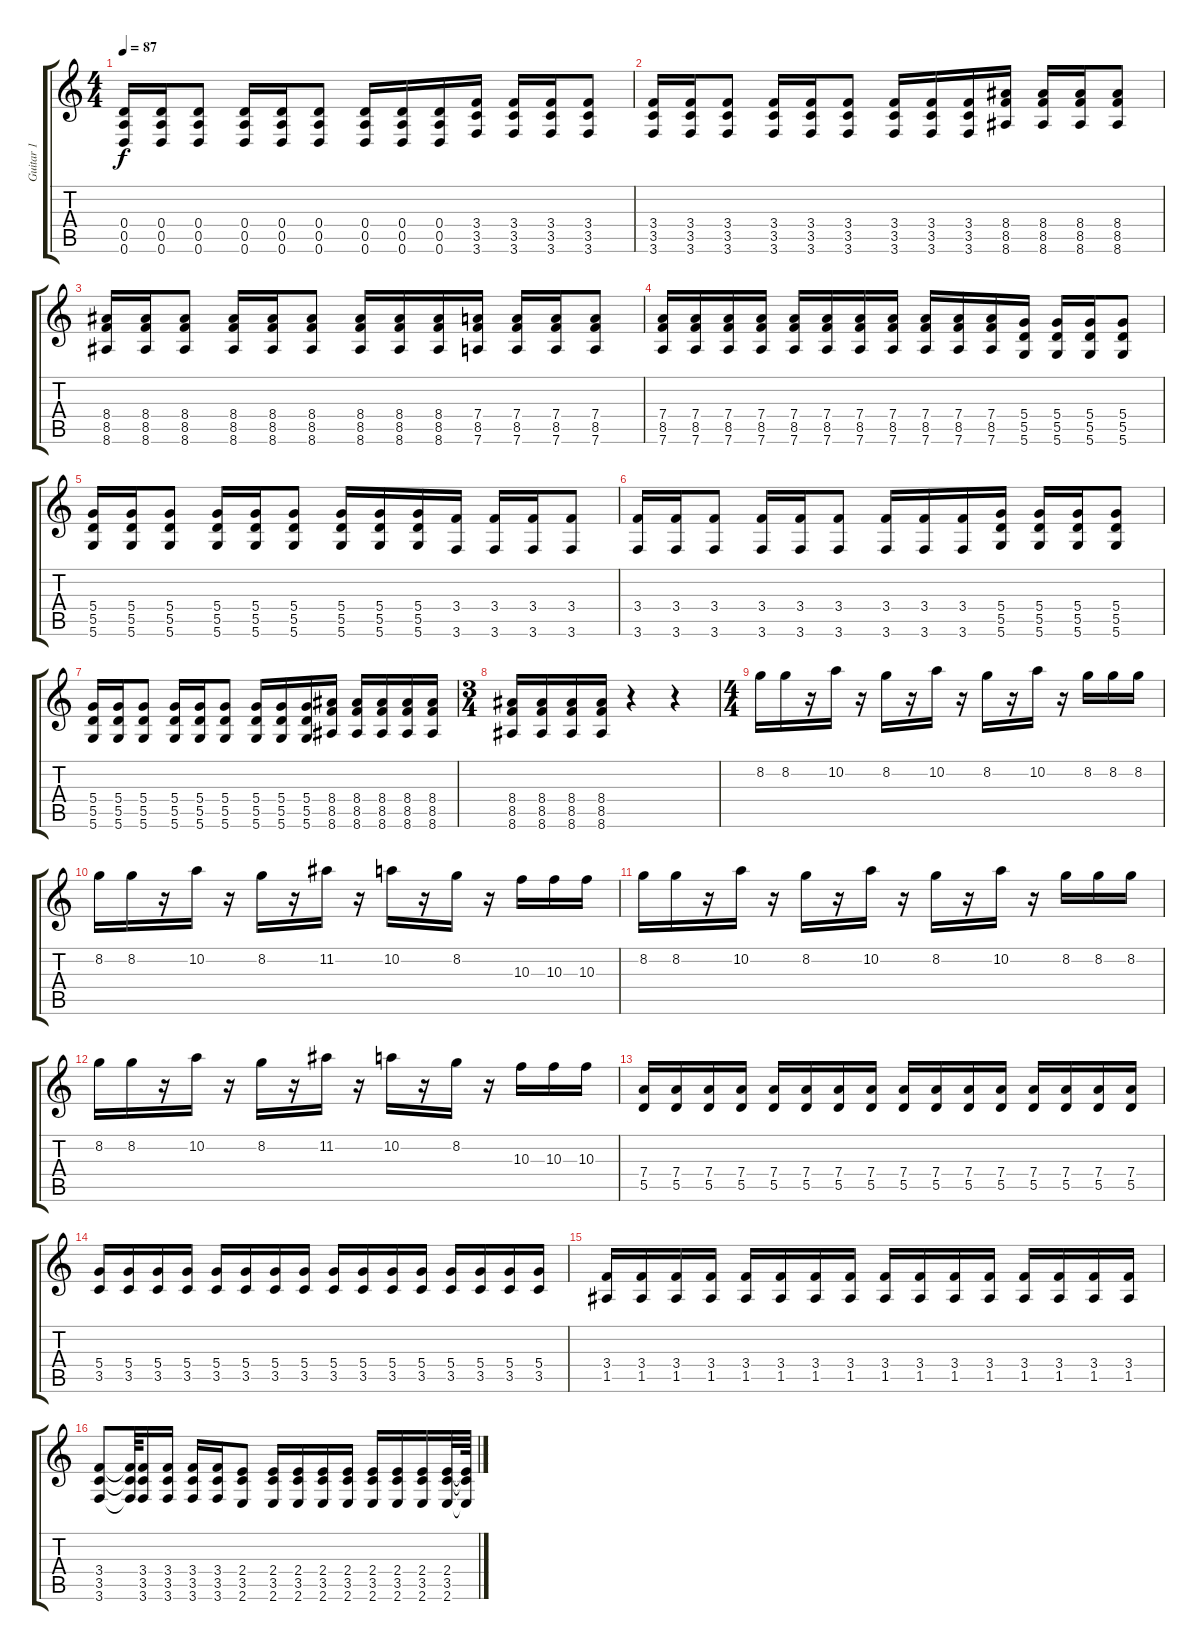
\track ("Guitar 1" "Guitar 1") {instrument overdrivenguitar}
\staff {score tabs}
\tuning (E4 B3 G3 D3 A2 D2) {hide}
\ts (4 4)
\tempo 87
\clef g2
\ks c
(0.4 0.5 0.6).16{dy f} (0.4 0.5 0.6).16 (0.4 0.5 0.6).8 (0.4 0.5 0.6).16 (0.4 0.5 0.6).16 (0.4 0.5 0.6).8 (0.4 0.5 0.6).16 (0.4 0.5 0.6).16 (0.4 0.5 0.6).16 (3.4 3.5 3.6).16 (3.4 3.5 3.6).16 (3.4 3.5 3.6).16 (3.4 3.5 3.6).8 |
(3.4 3.5 3.6).16 (3.4 3.5 3.6).16 (3.4 3.5 3.6).8 (3.4 3.5 3.6).16 (3.4 3.5 3.6).16 (3.4 3.5 3.6).8 (3.4 3.5 3.6).16 (3.4 3.5 3.6).16 (3.4 3.5 3.6).16 (8.4 8.5 8.6).16 (8.4 8.5 8.6).16 (8.4 8.5 8.6).16 (8.4 8.5 8.6).8 |
(8.4 8.5 8.6).16 (8.4 8.5 8.6).16 (8.4 8.5 8.6).8 (8.4 8.5 8.6).16 (8.4 8.5 8.6).16 (8.4 8.5 8.6).8 (8.4 8.5 8.6).16 (8.4 8.5 8.6).16 (8.4 8.5 8.6).16 (7.4 8.5 7.6).16 (7.4 8.5 7.6).16 (7.4 8.5 7.6).16 (7.4 8.5 7.6).8 |
(7.4 8.5 7.6).16 (7.4 8.5 7.6).16 (7.4 8.5 7.6).16 (7.4 8.5 7.6).16 (7.4 8.5 7.6).16 (7.4 8.5 7.6).16 (7.4 8.5 7.6).16 (7.4 8.5 7.6).16 (7.4 8.5 7.6).16 (7.4 8.5 7.6).16 (7.4 8.5 7.6).16 (5.4 5.5 5.6).16 (5.4 5.5 5.6).16 (5.4 5.5 5.6).16 (5.4 5.5 5.6).8 |
(5.4 5.5 5.6).16 (5.4 5.5 5.6).16 (5.4 5.5 5.6).8 (5.4 5.5 5.6).16 (5.4 5.5 5.6).16 (5.4 5.5 5.6).8 (5.4 5.5 5.6).16 (5.4 5.5 5.6).16 (5.4 5.5 5.6).16 (3.4 3.6).16 (3.4 3.6).16 (3.4 3.6).16 (3.4 3.6).8 |
(3.4 3.6).16 (3.4 3.6).16 (3.4 3.6).8 (3.4 3.6).16 (3.4 3.6).16 (3.4 3.6).8 (3.4 3.6).16 (3.4 3.6).16 (3.4 3.6).16 (5.4 5.5 5.6).16 (5.4 5.5 5.6).16 (5.4 5.5 5.6).16 (5.4 5.5 5.6).8 |
(5.4 5.5 5.6).16 (5.4 5.5 5.6).16 (5.4 5.5 5.6).8 (5.4 5.5 5.6).16 (5.4 5.5 5.6).16 (5.4 5.5 5.6).8 (5.4 5.5 5.6).16 (5.4 5.5 5.6).16 (5.4 5.5 5.6).16 (8.4 8.5 8.6).16 (8.4 8.5 8.6).16 (8.4 8.5 8.6).16 (8.4 8.5 8.6).16 (8.4 8.5 8.6).16 |
\ts (3 4)
(8.4 8.5 8.6).16 (8.4 8.5 8.6).16 (8.4 8.5 8.6).16 (8.4 8.5 8.6).16 r.4 r.4 |
\ts (4 4)
8.2.16 8.2.16 r.16 10.2.16 r.16 8.2.16 r.16 10.2.16 r.16 8.2.16 r.16 10.2.16 r.16 8.2.16 8.2.16 8.2.16 |
8.2.16 8.2.16 r.16 10.2.16 r.16 8.2.16 r.16 11.2.16 r.16 10.2.16 r.16 8.2.16 r.16 10.3.16 10.3.16 10.3.16 |
8.2.16 8.2.16 r.16 10.2.16 r.16 8.2.16 r.16 10.2.16 r.16 8.2.16 r.16 10.2.16 r.16 8.2.16 8.2.16 8.2.16 |
8.2.16 8.2.16 r.16 10.2.16 r.16 8.2.16 r.16 11.2.16 r.16 10.2.16 r.16 8.2.16 r.16 10.3.16 10.3.16 10.3.16 |
(7.4 5.5).16{volume 12} (7.4 5.5).16 (7.4 5.5).16 (7.4 5.5).16 (7.4 5.5).16 (7.4 5.5).16 (7.4 5.5).16 (7.4 5.5).16 (7.4 5.5).16 (7.4 5.5).16 (7.4 5.5).16 (7.4 5.5).16 (7.4 5.5).16 (7.4 5.5).16 (7.4 5.5).16 (7.4 5.5).16 |
(5.4 3.5).16 (5.4 3.5).16 (5.4 3.5).16 (5.4 3.5).16 (5.4 3.5).16 (5.4 3.5).16 (5.4 3.5).16 (5.4 3.5).16 (5.4 3.5).16 (5.4 3.5).16 (5.4 3.5).16 (5.4 3.5).16 (5.4 3.5).16 (5.4 3.5).16 (5.4 3.5).16 (5.4 3.5).16 |
(3.4 1.5).16 (3.4 1.5).16 (3.4 1.5).16 (3.4 1.5).16 (3.4 1.5).16 (3.4 1.5).16 (3.4 1.5).16 (3.4 1.5).16 (3.4 1.5).16 (3.4 1.5).16 (3.4 1.5).16 (3.4 1.5).16 (3.4 1.5).16 (3.4 1.5).16 (3.4 1.5).16 (3.4 1.5).16 |
(3.4 3.5 3.6).8{volume 16} (3.4{t} 3.5{t} 3.6{t}).64 (3.4 3.5 3.6).16 (3.4 3.5 3.6).16 (3.4 3.5 3.6).16 (3.4 3.5 3.6).16 (2.4 3.5 2.6).8 (2.4 3.5 2.6).16 (2.4 3.5 2.6).16 (2.4 3.5 2.6).16 (2.4 3.5 2.6).16 (2.4 3.5 2.6).16 (2.4 3.5 2.6).16 (2.4 3.5 2.6).16 (2.4 3.5 2.6).32 (2.4{t} 3.5{t} 2.6{t}).64
